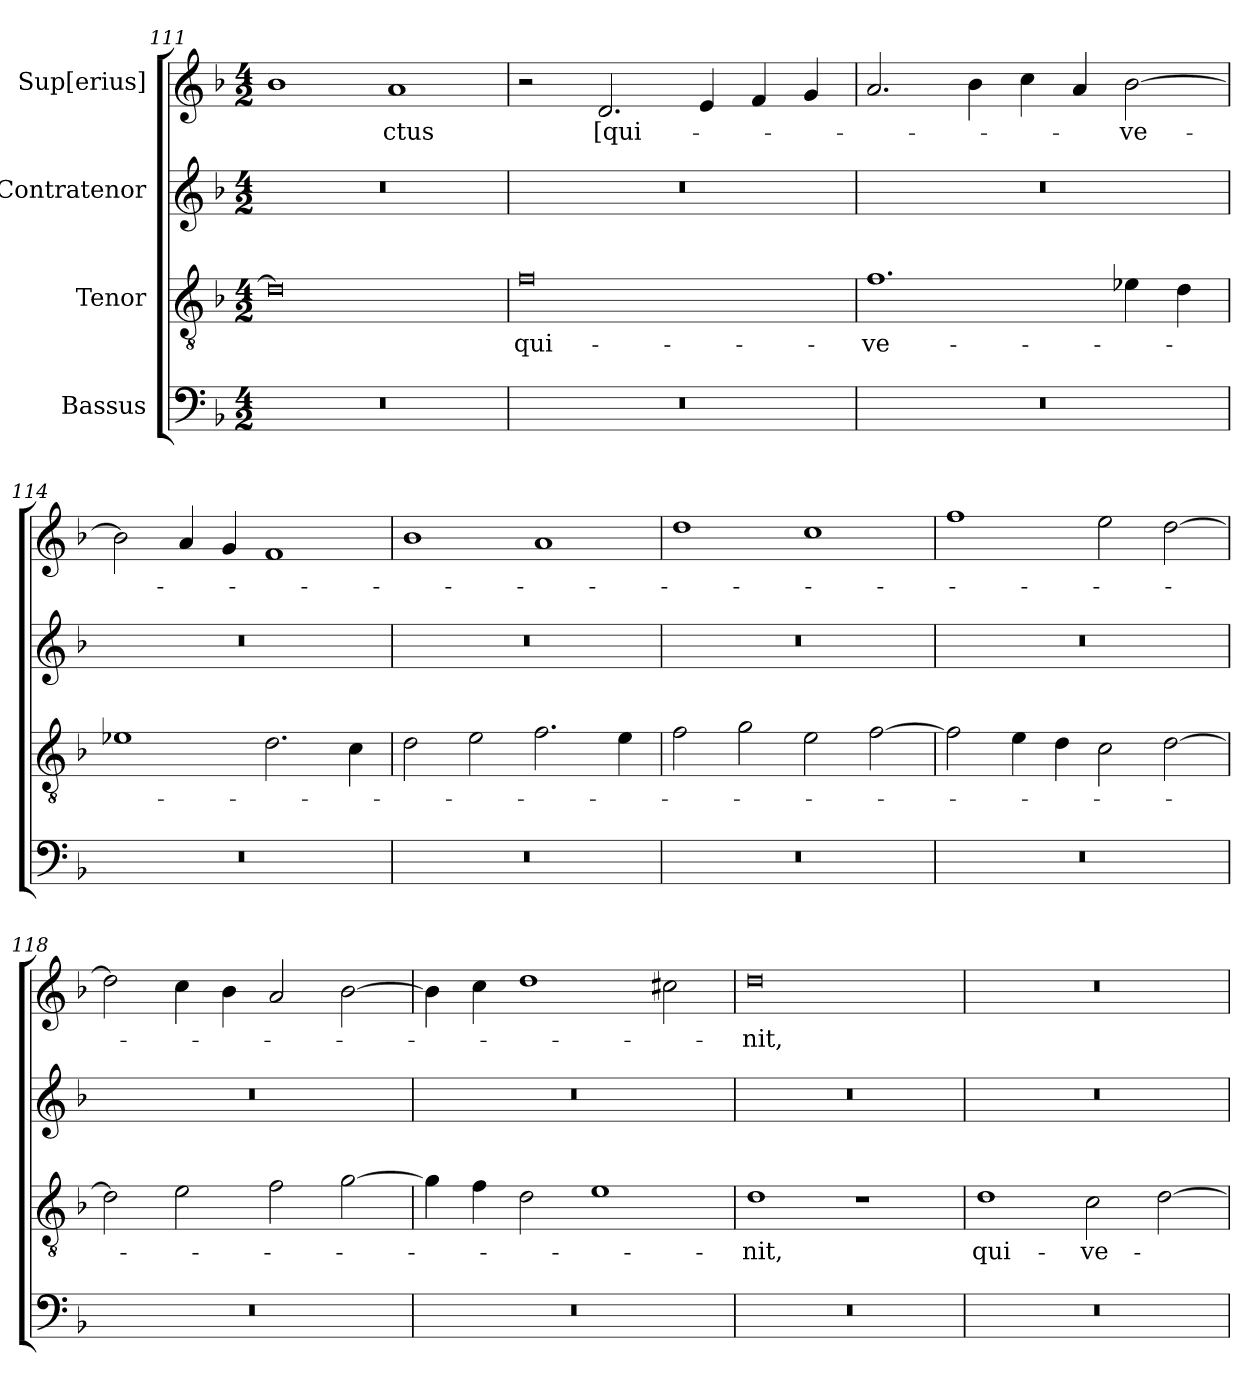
**kern	**kern	**text	**kern	**kern	**text
*part4	*part3	*part3	*part2	*part1	*part1
*staff4	*staff3	*staff3	*staff2	*staff1	*staff1
*I"Bassus	*I"Tenor	*	*I"Contratenor	*I"Sup[erius]	*
*clefF4	*clefGv2	*	*clefG2	*clefG2	*
*k[b-]	*k[b-]	*	*k[b-]	*k[b-]	*
*M4/2	*M4/2	*	*M4/2	*M4/2	*
=111	=111	=111	=111	=111	=111
0r	0d\]	.	0r	1b-\	.
.	.	.	.	1a/	-ctus
=112	=112	=112	=112	=112	=112
0r	0f\	qui-	0r	2r	.
.	.	.	.	2.d/	[qui-
.	.	.	.	4e/	.
.	.	.	.	4f/	.
.	.	.	.	4g/	.
=113	=113	=113	=113	=113	=113
0r	1.f\	ve-	0r	2.a/	.
.	.	.	.	4b-\	.
.	.	.	.	4cc\	.
.	.	.	.	4a/	.
.	4e-X\	.	.	[2b-\	ve-
.	4d\	.	.	.	.
=114	=114	=114	=114	=114	=114
0r	1e-X\	.	0r	2b-\]	.
.	.	.	.	4a/	.
.	.	.	.	4g/	.
.	2.d\	.	.	1f/	.
.	4c\	.	.	.	.
=115	=115	=115	=115	=115	=115
0r	2d\	.	0r	1b-\	.
.	2e\	.	.	.	.
.	2.f\	.	.	1a/	.
.	4e\	.	.	.	.
=116	=116	=116	=116	=116	=116
0r	2f\	.	0r	1dd\	.
.	2g\	.	.	.	.
.	2e\	.	.	1cc\	.
.	[2f\	.	.	.	.
=117	=117	=117	=117	=117	=117
0r	2f\]	.	0r	1ff\	.
.	4e\	.	.	.	.
.	4d\	.	.	.	.
.	2c\	.	.	2ee\	.
.	[2d\	.	.	[2dd\	.
=118	=118	=118	=118	=118	=118
0r	2d\]	.	0r	2dd\]	.
.	2e\	.	.	4cc\	.
.	.	.	.	4b-\	.
.	2f\	.	.	2a/	.
.	[2g\	.	.	[2b-\	.
=119	=119	=119	=119	=119	=119
0r	4g\]	.	0r	4b-\]	.
.	4f\	.	.	4cc\	.
.	2d\	.	.	1dd\	.
.	1e\	.	.	.	.
.	.	.	.	2cc#X\	.
=120	=120	=120	=120	=120	=120
0r	1d\	-nit,	0r	0dd\	-nit,
.	1r	.	.	.	.
=121	=121	=121	=121	=121	=121
0r	1d\	qui-	0r	0r	.
.	2c\	ve-	.	.	.
.	[2d\	.	.	.	.
=	=	=	=	=	=
*-	*-	*-	*-	*-	*-
